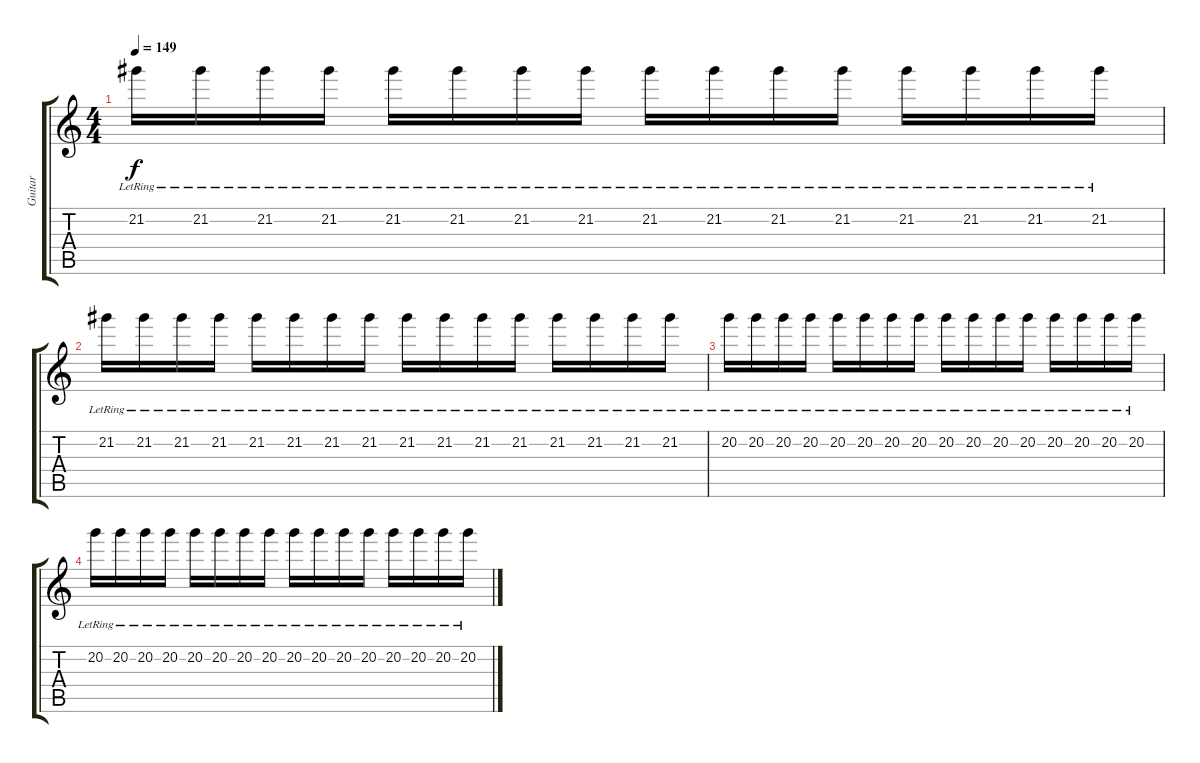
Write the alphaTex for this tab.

\track ("Guitar" "Guitar") {instrument distortionguitar}
\staff {score tabs}
\tuning (E4 B3 G3 D3 A2 E2) {hide}
\ts (4 4)
\tempo 149
\clef g2
\ks c
21.2{lr}.16{dy f} 21.2{lr}.16 21.2{lr}.16 21.2{lr}.16 21.2{lr}.16 21.2{lr}.16 21.2{lr}.16 21.2{lr}.16 21.2{lr}.16 21.2{lr}.16 21.2{lr}.16 21.2{lr}.16 21.2{lr}.16 21.2{lr}.16 21.2{lr}.16 21.2{lr}.16 |
21.2{lr}.16 21.2{lr}.16 21.2{lr}.16 21.2{lr}.16 21.2{lr}.16 21.2{lr}.16 21.2{lr}.16 21.2{lr}.16 21.2{lr}.16 21.2{lr}.16 21.2{lr}.16 21.2{lr}.16 21.2{lr}.16 21.2{lr}.16 21.2{lr}.16 21.2{lr}.16 |
20.2{lr}.16 20.2{lr}.16 20.2{lr}.16 20.2{lr}.16 20.2{lr}.16 20.2{lr}.16 20.2{lr}.16 20.2{lr}.16 20.2{lr}.16 20.2{lr}.16 20.2{lr}.16 20.2{lr}.16 20.2{lr}.16 20.2{lr}.16 20.2{lr}.16 20.2{lr}.16 |
20.2{lr}.16 20.2{lr}.16 20.2{lr}.16 20.2{lr}.16 20.2{lr}.16 20.2{lr}.16 20.2{lr}.16 20.2{lr}.16 20.2{lr}.16 20.2{lr}.16 20.2{lr}.16 20.2{lr}.16 20.2{lr}.16 20.2{lr}.16 20.2{lr}.16 20.2{lr}.16
